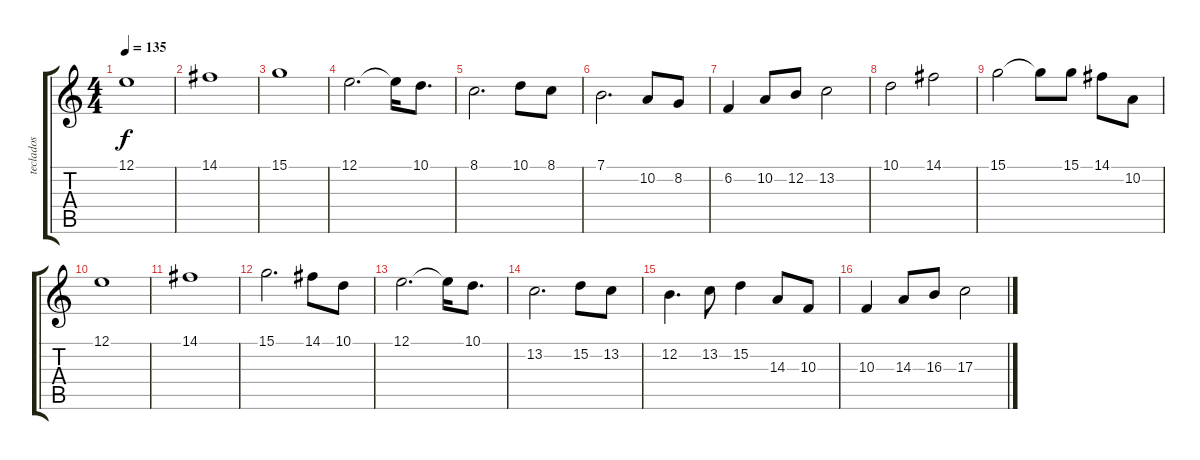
\track ("teclados" "teclados") {instrument stringensemble1}
\staff {score tabs}
\tuning (E4 B3 G3 D3 A2 E2) {hide}
\ts (4 4)
\tempo 135
\clef g2
\ks c
12.1.1{dy f} |
14.1.1 |
15.1.1 |
12.1.2{d} 12.1{t}.16 10.1.8{d} |
8.1.2{d} 10.1.8 8.1.8 |
7.1.2{d} 10.2.8 8.2.8 |
6.2.4 10.2.8 12.2.8 13.2.2 |
10.1.2 14.1.2 |
15.1.2 15.1{t}.8 15.1.8 14.1.8 10.2.8 |
12.1.1 |
14.1.1 |
15.1.2{d} 14.1.8 10.1.8 |
12.1.2{d} 12.1{t}.16 10.1.8{d} |
13.2.2{d} 15.2.8 13.2.8 |
12.2.4{d} 13.2.8 15.2.4 14.3.8 10.3.8 |
10.3.4 14.3.8 16.3.8 17.3.2
